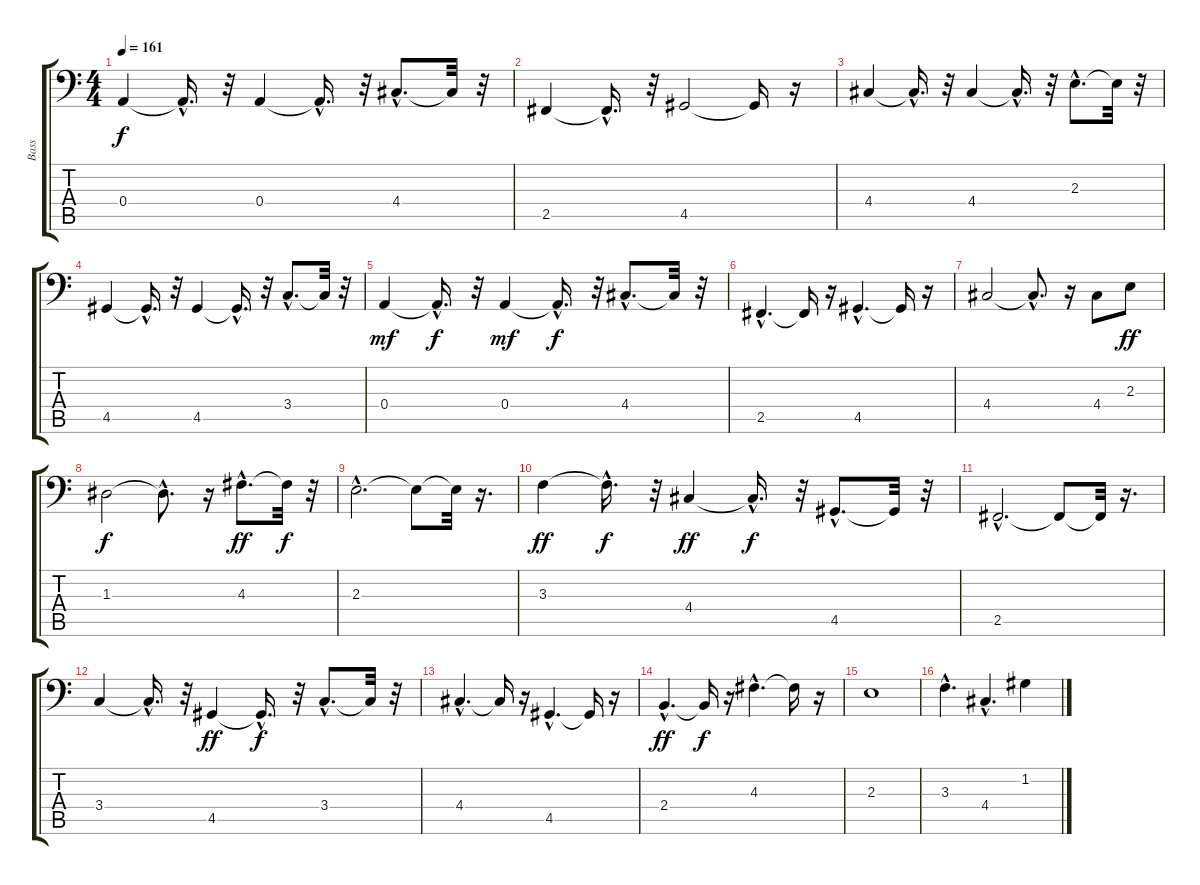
\track ("Bass" "Bass") {instrument electricbassfinger}
\staff {score tabs}
\tuning (C3 G2 D2 A1 E1 B0) {hide}
\ts (4 4)
\tempo 161
\clef f4
\ks c
0.4.4{dy f} 0.4{hac t}.16{d} r.32 0.4.4 0.4{hac t}.16{d} r.32 4.4{hac}.8{d} 4.4{t}.32 r.32 |
2.5.4 2.5{hac t}.16{d} r.32 4.5.2 4.5{t}.16 r.16 |
4.4.4 4.4{hac t}.16{d} r.32 4.4.4 4.4{hac t}.16{d} r.32 2.3{hac}.8{d} 2.3{t}.32 r.32 |
4.5.4 4.5{hac t}.16{d} r.32 4.5.4 4.5{hac t}.16{d} r.32 3.4{hac}.8{d} 3.4{t}.32 r.32 |
0.4.4{dy mf} 0.4{hac t}.16{d dy f} r.32 0.4.4{dy mf} 0.4{hac t}.16{d dy f} r.32 4.4{hac}.8{d} 4.4{t}.32 r.32 |
2.5{hac}.4{d} 2.5{t}.16 r.16 4.5{hac}.4{d} 4.5{t}.16 r.16 |
4.4.2 4.4{hac t}.8{d} r.16 4.4.8 2.3.8{dy ff} |
1.3.2{dy f} 1.3{hac t}.8{d} r.16 4.3{hac}.8{d dy ff} 4.3{t}.32{dy f} r.32 |
2.3{hac}.2{d} 2.3{t}.8 2.3{t}.32 r.16{d} |
3.3.4{dy ff} 3.3{hac t}.16{d dy f} r.32 4.4.4{dy ff} 4.4{hac t}.16{d dy f} r.32 4.5{hac}.8{d} 4.5{t}.32 r.32 |
2.5{hac}.2{d} 2.5{t}.8 2.5{t}.32 r.16{d} |
3.4.4 3.4{hac t}.16{d} r.32 4.5.4{dy ff} 4.5{hac t}.16{d dy f} r.32 3.4{hac}.8{d} 3.4{t}.32 r.32 |
4.4{hac}.4{d} 4.4{t}.16 r.16 4.5{hac}.4{d} 4.5{t}.16 r.16 |
2.4{hac}.4{d dy ff} 2.4{t}.16{dy f} r.16 4.3{hac}.4{d} 4.3{t}.16 r.16 |
2.3.1 |
3.3{hac}.4{d} 4.4{hac}.4{d} 1.2.4
